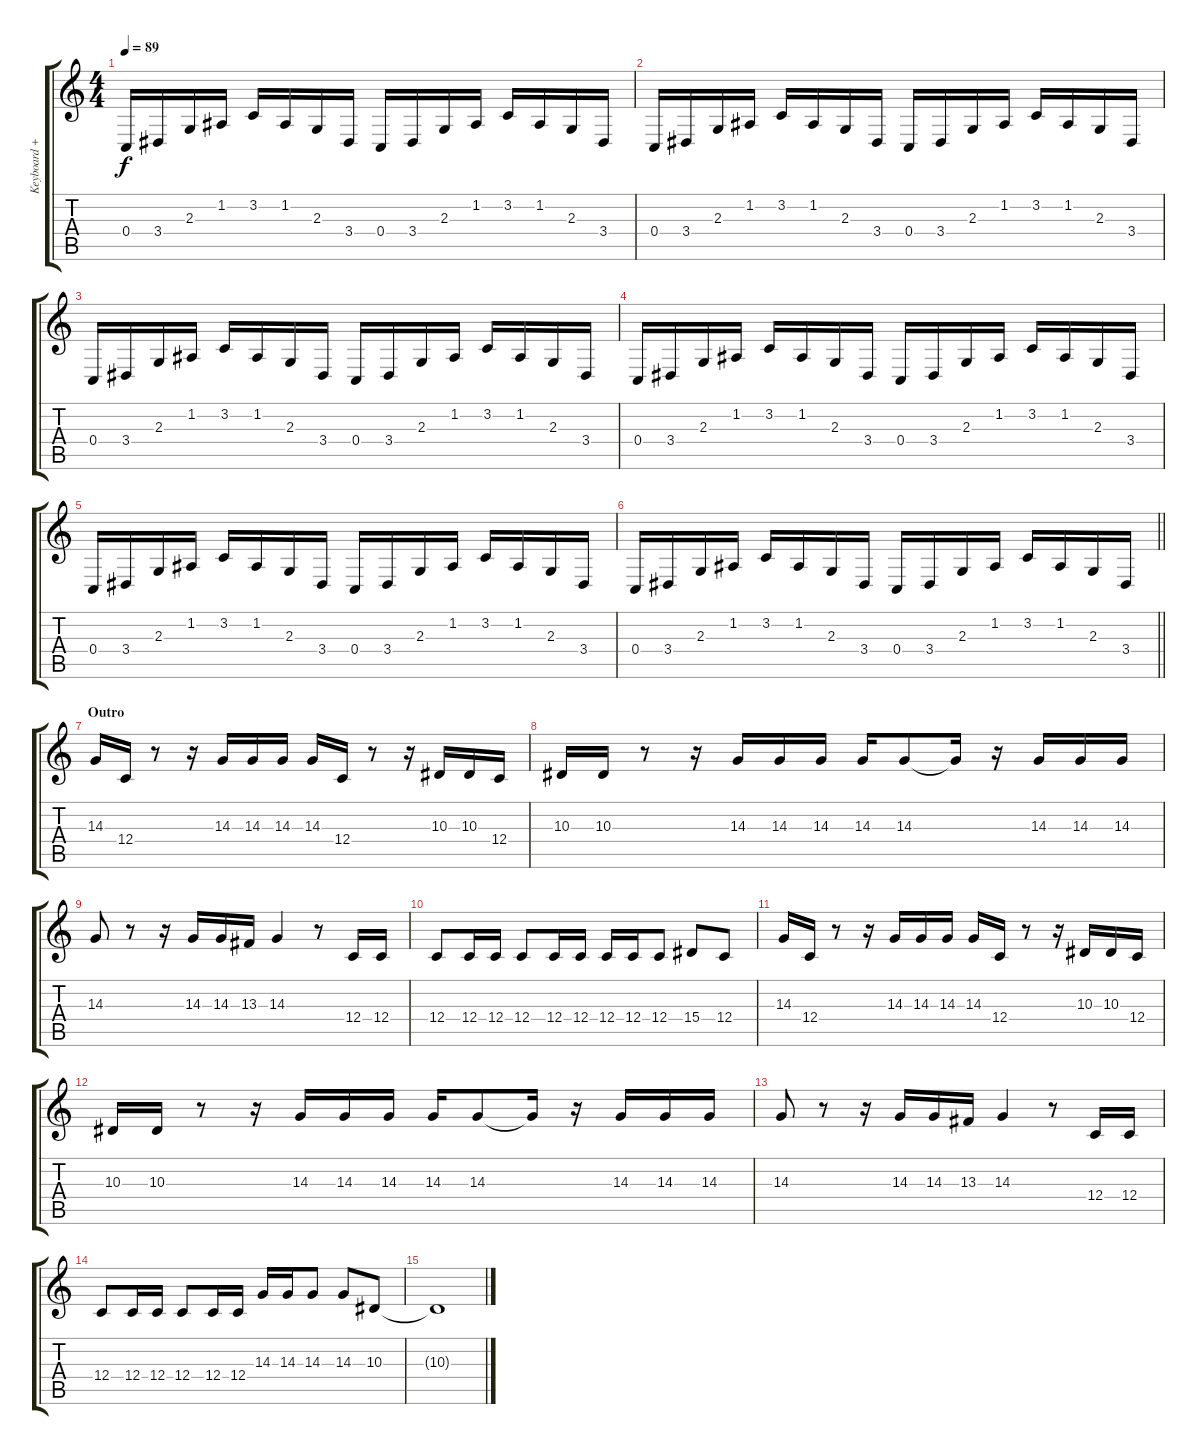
\track ("Keyboard + Vocals" "Keyboard +") {instrument lead1square}
\staff {score tabs}
\tuning (D4 A3 F3 C3 G2 C2) {hide}
\ts (4 4)
\tempo 89
\clef g2
\ks c
0.4.16{dy f} 3.4.16 2.3.16 1.2.16 3.2.16 1.2.16 2.3.16 3.4.16 0.4.16 3.4.16 2.3.16 1.2.16 3.2.16 1.2.16 2.3.16 3.4.16 |
0.4.16 3.4.16 2.3.16 1.2.16 3.2.16 1.2.16 2.3.16 3.4.16 0.4.16 3.4.16 2.3.16 1.2.16 3.2.16 1.2.16 2.3.16 3.4.16 |
0.4.16 3.4.16 2.3.16 1.2.16 3.2.16 1.2.16 2.3.16 3.4.16 0.4.16 3.4.16 2.3.16 1.2.16 3.2.16 1.2.16 2.3.16 3.4.16 |
0.4.16 3.4.16 2.3.16 1.2.16 3.2.16 1.2.16 2.3.16 3.4.16 0.4.16 3.4.16 2.3.16 1.2.16 3.2.16 1.2.16 2.3.16 3.4.16 |
0.4.16 3.4.16 2.3.16 1.2.16 3.2.16 1.2.16 2.3.16 3.4.16 0.4.16 3.4.16 2.3.16 1.2.16 3.2.16 1.2.16 2.3.16 3.4.16 |
\barLineRight lightlight
0.4.16 3.4.16 2.3.16 1.2.16 3.2.16 1.2.16 2.3.16 3.4.16 0.4.16 3.4.16 2.3.16 1.2.16 3.2.16 1.2.16 2.3.16 3.4.16 |
\section ("" "Outro")
14.3.16 12.4.16 r.8 r.16 14.3.16 14.3.16 14.3.16 14.3.16 12.4.16 r.8 r.16 10.3.16 10.3.16 12.4.16 |
10.3.16 10.3.16 r.8 r.16 14.3.16 14.3.16 14.3.16 14.3.16 14.3.8 14.3{t}.16 r.16 14.3.16 14.3.16 14.3.16 |
14.3.8 r.8 r.16 14.3.16 14.3.16 13.3.16 14.3.4 r.8 12.4.16 12.4.16 |
12.4.8 12.4.16 12.4.16 12.4.8 12.4.16 12.4.16 12.4.16 12.4.16 12.4.8 15.4.8 12.4.8 |
14.3.16 12.4.16 r.8 r.16 14.3.16 14.3.16 14.3.16 14.3.16 12.4.16 r.8 r.16 10.3.16 10.3.16 12.4.16 |
10.3.16 10.3.16 r.8 r.16 14.3.16 14.3.16 14.3.16 14.3.16 14.3.8 14.3{t}.16 r.16 14.3.16 14.3.16 14.3.16 |
14.3.8 r.8 r.16 14.3.16 14.3.16 13.3.16 14.3.4 r.8 12.4.16 12.4.16 |
12.4.8 12.4.16 12.4.16 12.4.8 12.4.16 12.4.16 14.3.16 14.3.16 14.3.8 14.3.8 10.3.8 |
10.3{t}.1
